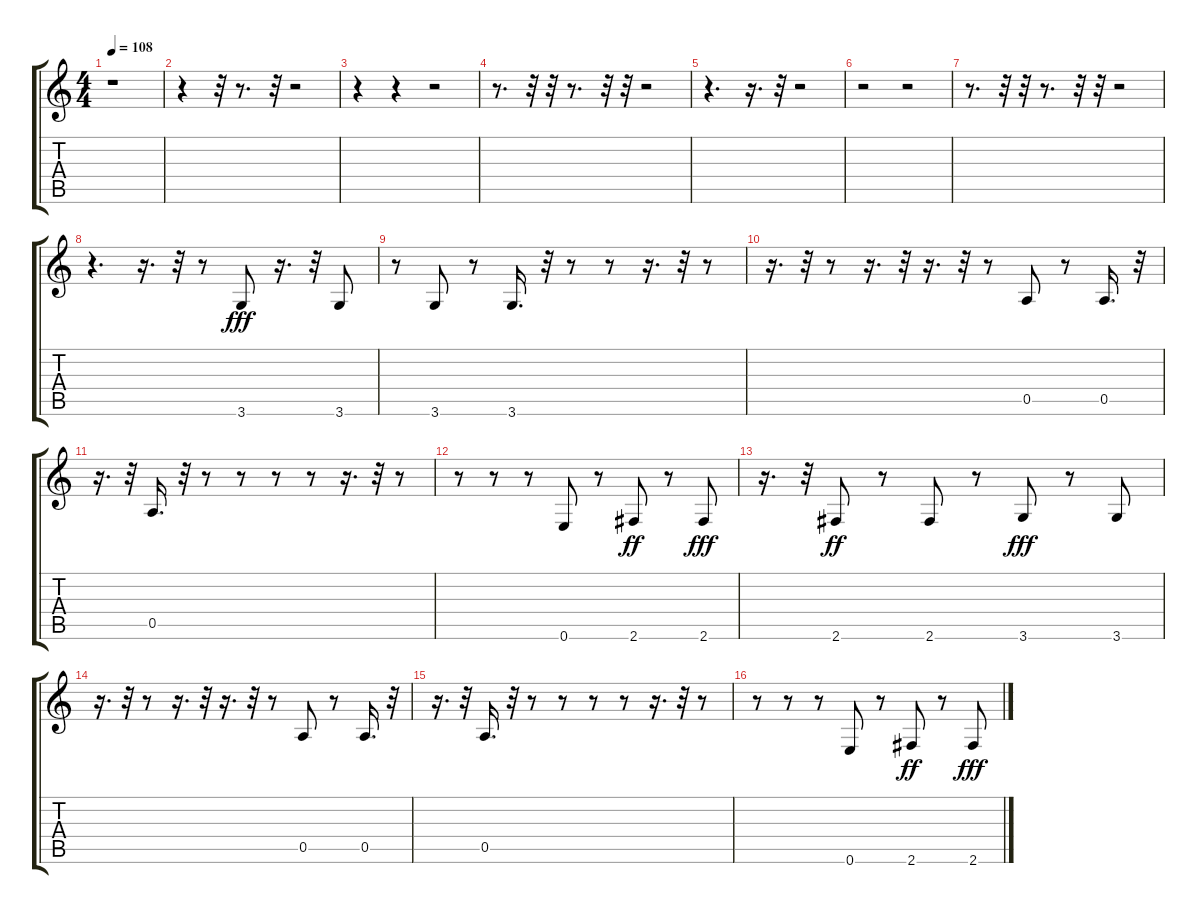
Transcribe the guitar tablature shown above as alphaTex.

\track "" {instrument electricbassfinger}
\staff {score tabs}
\tuning (E4 B3 G3 D3 A2 E2) {hide}
\ts (4 4)
\tempo 108
\clef g2
\ks c
r.1{dy f} |
r.4 r.32 r.8{d} r.32 r.2 |
r.4 r.4 r.2 |
r.8{d} r.32 r.32 r.8{d} r.32 r.32 r.2 |
r.4{d} r.16{d} r.32 r.2 |
r.2 r.2 |
r.8{d} r.32 r.32 r.8{d} r.32 r.32 r.2 |
r.4{d} r.16{d} r.32 r.8 3.6.8{dy fff} r.16{d} r.32 3.6.8 |
r.8 3.6.8 r.8 3.6.16{d} r.32 r.8 r.8 r.16{d} r.32 r.8 |
r.16{d} r.32 r.8 r.16{d} r.32 r.16{d} r.32 r.8 0.5.8 r.8 0.5.16{d} r.32 |
r.16{d} r.32 0.5.16{d} r.32 r.8 r.8 r.8 r.8 r.16{d} r.32 r.8 |
r.8 r.8 r.8 0.6.8 r.8 2.6.8{dy ff} r.8 2.6.8{dy fff} |
r.16{d} r.32 2.6.8{dy ff} r.8 2.6.8 r.8 3.6.8{dy fff} r.8 3.6.8 |
r.16{d} r.32 r.8 r.16{d} r.32 r.16{d} r.32 r.8 0.5.8 r.8 0.5.16{d} r.32 |
r.16{d} r.32 0.5.16{d} r.32 r.8 r.8 r.8 r.8 r.16{d} r.32 r.8 |
r.8 r.8 r.8 0.6.8 r.8 2.6.8{dy ff} r.8 2.6.8{dy fff}
